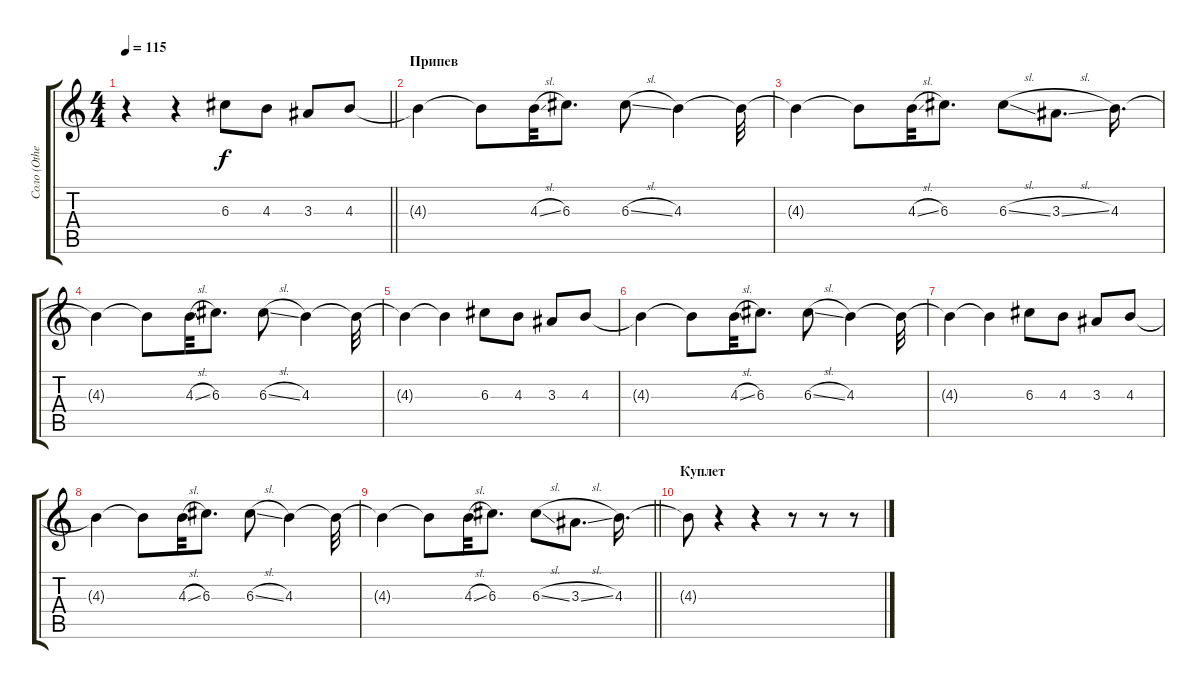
\track ("Соло (OtherSide)" "Соло (Othe") {instrument distortionguitar}
\staff {score tabs}
\tuning (E4 B3 G3 D3 A2 E2) {hide}
\ts (4 4)
\tempo 115
\clef g2
\barLineRight lightlight
\ks c
r.4{dy f} r.4 6.3.8 4.3.8 3.3.8 4.3.8 |
\section ("" "Припев")
4.3{t}.4 4.3{t}.8 4.3{sl}.32 6.3.8{d} 6.3{sl}.8 4.3.4 4.3{t}.32 |
4.3{t}.4 4.3{t}.8 4.3{sl}.32 6.3.8{d} 6.3{sl}.8 3.3{sl}.8{d} 4.3.16{d} |
4.3{t}.4 4.3{t}.8 4.3{sl}.32 6.3.8{d} 6.3{sl}.8 4.3.4 4.3{t}.32 |
4.3{t}.4 4.3{t}.4 6.3.8 4.3.8 3.3.8 4.3.8 |
4.3{t}.4 4.3{t}.8 4.3{sl}.32 6.3.8{d} 6.3{sl}.8 4.3.4 4.3{t}.32 |
4.3{t}.4 4.3{t}.4 6.3.8 4.3.8 3.3.8 4.3.8 |
4.3{t}.4 4.3{t}.8 4.3{sl}.32 6.3.8{d} 6.3{sl}.8 4.3.4 4.3{t}.32 |
\barLineRight lightlight
4.3{t}.4 4.3{t}.8 4.3{sl}.32 6.3.8{d} 6.3{sl}.8 3.3{sl}.8{d} 4.3.16{d} |
\section ("" "Куплет")
4.3{t}.8 r.4 r.4 r.8 r.8 r.8
